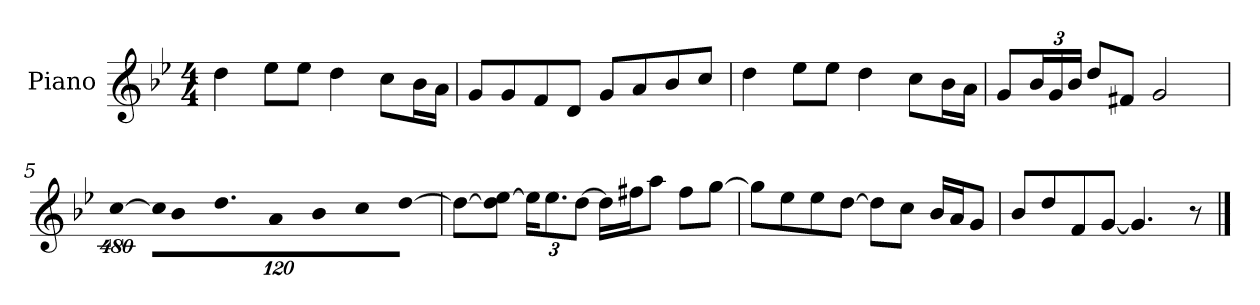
**kern
*part1
*staff1
*I"Piano
*I'P-no
*clefG2
*k[b-e-]
*M4/4
*MM90
=1
4dd\
8ee-\L
8ee-\J
4dd\
8cc\L
16b-\L
16a\JJ
=2
8g/L
8g/
8f/
8d/J
8g/L
8a/
8b-/
8cc/J
=3
4dd\
8ee-\L
8ee-\J
4dd\
8cc\L
16b-\L
16a\JJ
=4
8g/L
*Xbrackettup
24b-/L
24g/
24b-/JJ
8dd/L
8f#X/J
2g/
=5
*brackettup
!LO:N:vis=4
[1920%427cc\
!LO:N:vis=16
1920%107cc\KL]
!LO:N:vis=8
640%71b-\
9.dd\
!LO:N:vis=8
640%71a\
!LO:N:vis=8
640%71b-\
!LO:N:vis=8
640%71cc\
!LO:N:vis=8
[640%71dd\J
!!LO:LB:g=z
=6
8dd\L_
8dd\] [8ee-\J
*Xbrackettup
24ee-\KL]
12.ee-\
[12dd\J
16dd\LL]
16ff#X\J
8aa\J
8ff#\L
[8gg\J
=7
8gg\L]
8ee-\
8ee-\
[8dd\J
8dd\L]
8cc\J
16b-/LL
16a/J
8g/J
=8
8b-/L
8dd/
8f/
[8g/J
4.g/]
8r
==
*-
